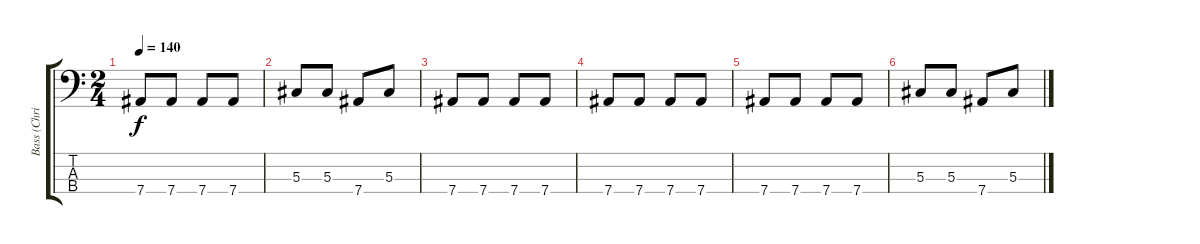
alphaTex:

\track ("Bass (Chris Steele)" "Bass (Chri") {instrument electricbasspick}
\staff {score tabs}
\tuning (Gb2 Db2 Ab1 Eb1) {hide}
\ts (2 4)
\tempo 140
\clef f4
\ks c
7.4.8{dy f} 7.4.8 7.4.8 7.4.8 |
5.3.8 5.3.8 7.4.8 5.3.8 |
7.4.8 7.4.8 7.4.8 7.4.8 |
7.4.8 7.4.8 7.4.8 7.4.8 |
7.4.8 7.4.8 7.4.8 7.4.8 |
5.3.8 5.3.8 7.4.8 5.3.8
